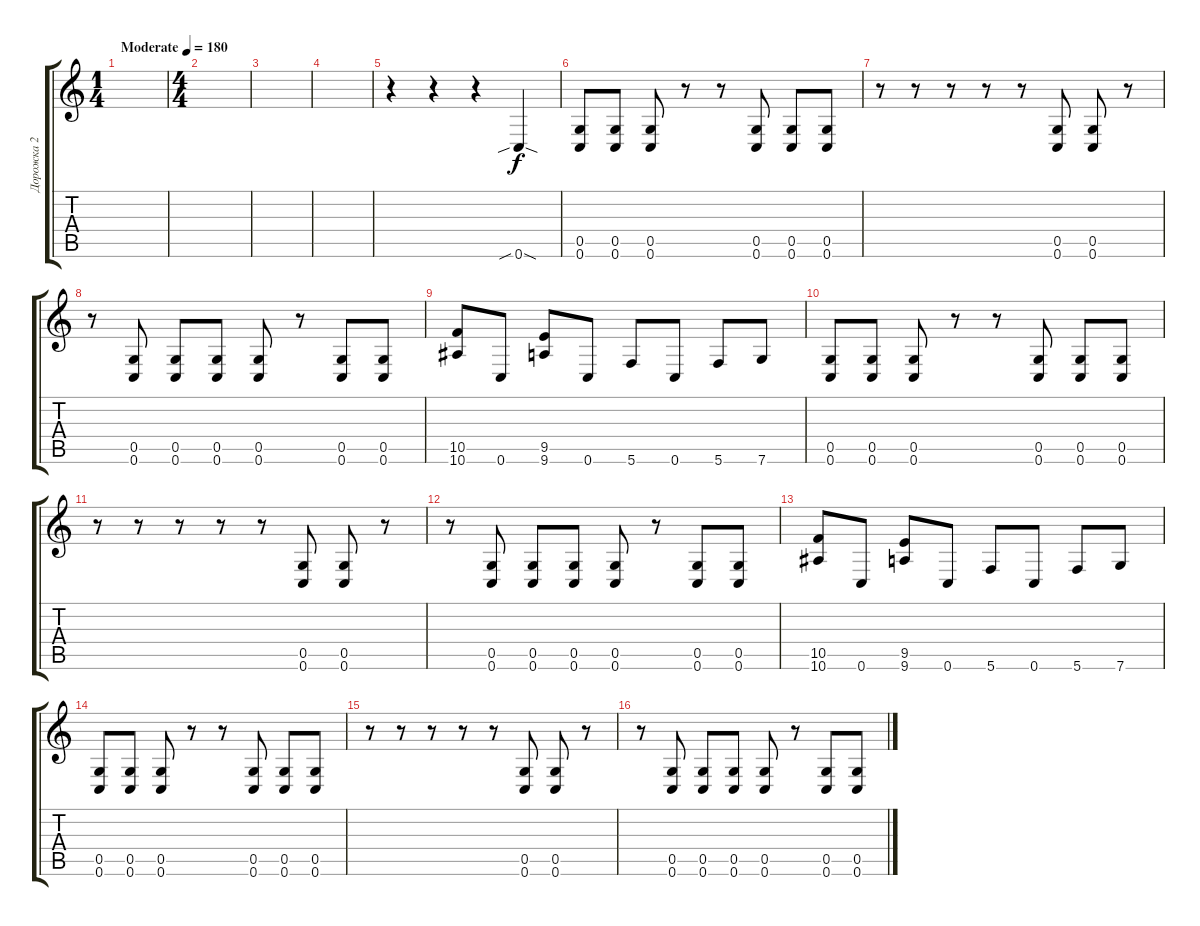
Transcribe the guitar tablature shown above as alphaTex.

\track ("Дорожка 2" "Дорожка 2") {instrument distortionguitar}
\staff {score tabs}
\tuning (D4 A3 F3 C3 G2 C2) {hide}
\ts (1 4)
\tempo (180 "Moderate")
\clef g2
\ks c
|
\ts (4 4)
|
|
|
r.4 r.4 r.4 0.6{sib sod}.4 |
(0.5 0.6).8 (0.5 0.6).8 (0.5 0.6).8 r.8 r.8 (0.5 0.6).8 (0.5 0.6).8 (0.5 0.6).8 |
r.8 r.8 r.8 r.8 r.8 (0.5 0.6).8 (0.5 0.6).8 r.8 |
r.8 (0.5 0.6).8 (0.5 0.6).8 (0.5 0.6).8 (0.5 0.6).8 r.8 (0.5 0.6).8 (0.5 0.6).8 |
(10.5 10.6).8 0.6.8 (9.5 9.6).8 0.6.8 5.6.8 0.6.8 5.6.8 7.6.8 |
(0.5 0.6).8 (0.5 0.6).8 (0.5 0.6).8 r.8 r.8 (0.5 0.6).8 (0.5 0.6).8 (0.5 0.6).8 |
r.8 r.8 r.8 r.8 r.8 (0.5 0.6).8 (0.5 0.6).8 r.8 |
r.8 (0.5 0.6).8 (0.5 0.6).8 (0.5 0.6).8 (0.5 0.6).8 r.8 (0.5 0.6).8 (0.5 0.6).8 |
(10.5 10.6).8 0.6.8 (9.5 9.6).8 0.6.8 5.6.8 0.6.8 5.6.8 7.6.8 |
(0.5 0.6).8 (0.5 0.6).8 (0.5 0.6).8 r.8 r.8 (0.5 0.6).8 (0.5 0.6).8 (0.5 0.6).8 |
r.8 r.8 r.8 r.8 r.8 (0.5 0.6).8 (0.5 0.6).8 r.8 |
r.8 (0.5 0.6).8 (0.5 0.6).8 (0.5 0.6).8 (0.5 0.6).8 r.8 (0.5 0.6).8 (0.5 0.6).8
